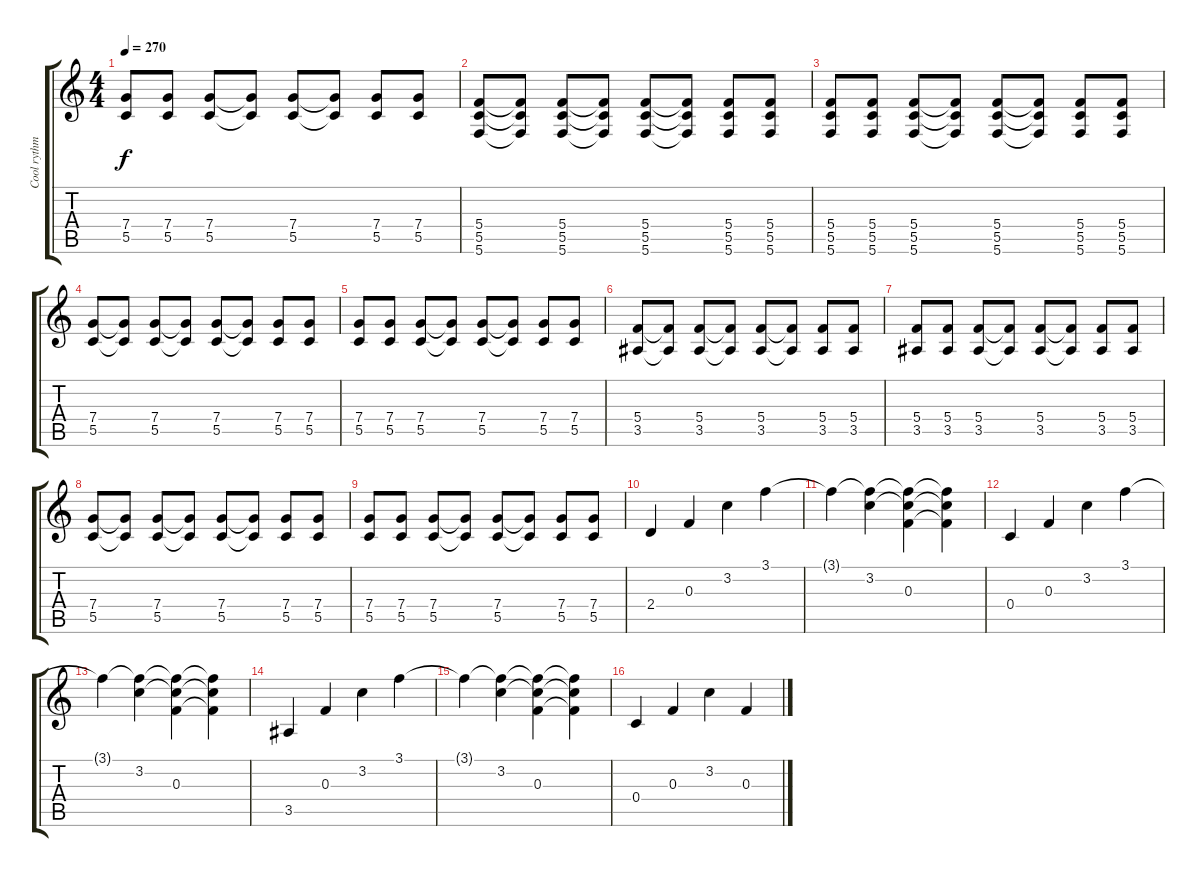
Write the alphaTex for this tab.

\track ("Cool rythm riff" "Cool rythm") {instrument distortionguitar}
\staff {score tabs}
\tuning (D4 A3 F3 C3 G2 C2) {hide}
\ts (4 4)
\tempo 270
\clef g2
\ks c
(7.4 5.5).8{dy f} (7.4 5.5).8 (7.4 5.5).8 (7.4{t} 5.5{t}).8 (7.4 5.5).8 (7.4{t} 5.5{t}).8 (7.4 5.5).8 (7.4 5.5).8 |
(5.4 5.5 5.6).8 (5.4{t} 5.5{t} 5.6{t}).8 (5.4 5.5 5.6).8 (5.4{t} 5.5{t} 5.6{t}).8 (5.4 5.5 5.6).8 (5.4{t} 5.5{t} 5.6{t}).8 (5.4 5.5 5.6).8 (5.4 5.5 5.6).8 |
(5.4 5.5 5.6).8 (5.4 5.5 5.6).8 (5.4 5.5 5.6).8 (5.4{t} 5.5{t} 5.6{t}).8 (5.4 5.5 5.6).8 (5.4{t} 5.5{t} 5.6{t}).8 (5.4 5.5 5.6).8 (5.4 5.5 5.6).8 |
(7.4 5.5).8 (7.4{t} 5.5{t}).8 (7.4 5.5).8 (7.4{t} 5.5{t}).8 (7.4 5.5).8 (7.4{t} 5.5{t}).8 (7.4 5.5).8 (7.4 5.5).8 |
(7.4 5.5).8 (7.4 5.5).8 (7.4 5.5).8 (7.4{t} 5.5{t}).8 (7.4 5.5).8 (7.4{t} 5.5{t}).8 (7.4 5.5).8 (7.4 5.5).8 |
(5.4 3.5).8 (5.4{t} 3.5{t}).8 (5.4 3.5).8 (5.4{t} 3.5{t}).8 (5.4 3.5).8 (5.4{t} 3.5{t}).8 (5.4 3.5).8 (5.4 3.5).8 |
(5.4 3.5).8 (5.4 3.5).8 (5.4 3.5).8 (5.4{t} 3.5{t}).8 (5.4 3.5).8 (5.4{t} 3.5{t}).8 (5.4 3.5).8 (5.4 3.5).8 |
(7.4 5.5).8 (7.4{t} 5.5{t}).8 (7.4 5.5).8 (7.4{t} 5.5{t}).8 (7.4 5.5).8 (7.4{t} 5.5{t}).8 (7.4 5.5).8 (7.4 5.5).8 |
(7.4 5.5).8 (7.4 5.5).8 (7.4 5.5).8 (7.4{t} 5.5{t}).8 (7.4 5.5).8 (7.4{t} 5.5{t}).8 (7.4 5.5).8 (7.4 5.5).8 |
2.4.4 0.3.4 3.2.4 3.1.4 |
3.1{t}.4 (3.1{t} 3.2).4 (3.1{t} 3.2{t} 0.3).4 (3.1{t} 3.2{t} 0.3{t}).4 |
0.4.4 0.3.4 3.2.4 3.1.4 |
3.1{t}.4 (3.1{t} 3.2).4 (3.1{t} 3.2{t} 0.3).4 (3.1{t} 3.2{t} 0.3{t}).4 |
3.5.4 0.3.4 3.2.4 3.1.4 |
3.1{t}.4 (3.1{t} 3.2).4 (3.1{t} 3.2{t} 0.3).4 (3.1{t} 3.2{t} 0.3{t}).4 |
0.4.4 0.3.4 3.2.4 0.3.4
